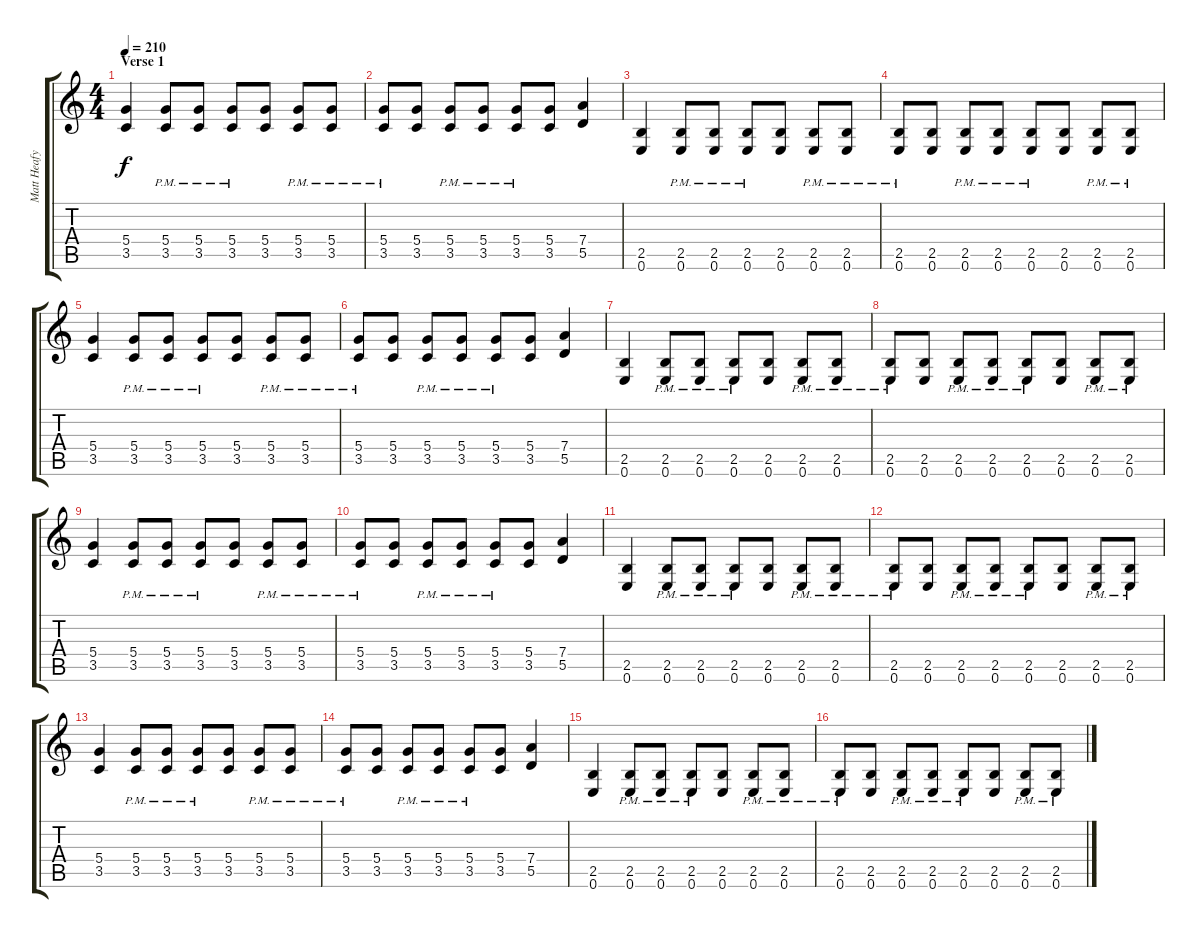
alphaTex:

\track ("Matt Heafy" "Matt Heafy") {instrument distortionguitar}
\staff {score tabs}
\tuning (E4 B3 G3 D3 A2 E2) {hide}
\ts (4 4)
\section ("" "Verse 1")
\tempo 210
\clef g2
\ks c
(5.4 3.5).4{dy f} (5.4{pm} 3.5{pm}).8 (5.4{pm} 3.5{pm}).8 (5.4{pm} 3.5{pm}).8 (5.4 3.5).8 (5.4{pm} 3.5{pm}).8 (5.4{pm} 3.5{pm}).8 |
(5.4{pm} 3.5{pm}).8 (5.4 3.5).8 (5.4{pm} 3.5{pm}).8 (5.4{pm} 3.5{pm}).8 (5.4{pm} 3.5{pm}).8 (5.4 3.5).8 (7.4 5.5).4 |
(2.5 0.6).4 (2.5{pm} 0.6{pm}).8 (2.5{pm} 0.6{pm}).8 (2.5{pm} 0.6{pm}).8 (2.5 0.6).8 (2.5{pm} 0.6{pm}).8 (2.5{pm} 0.6{pm}).8 |
(2.5{pm} 0.6{pm}).8 (2.5 0.6).8 (2.5{pm} 0.6{pm}).8 (2.5{pm} 0.6{pm}).8 (2.5{pm} 0.6{pm}).8 (2.5 0.6).8 (2.5{pm} 0.6{pm}).8 (2.5{pm} 0.6{pm}).8 |
(5.4 3.5).4 (5.4{pm} 3.5{pm}).8 (5.4{pm} 3.5{pm}).8 (5.4{pm} 3.5{pm}).8 (5.4 3.5).8 (5.4{pm} 3.5{pm}).8 (5.4{pm} 3.5{pm}).8 |
(5.4{pm} 3.5{pm}).8 (5.4 3.5).8 (5.4{pm} 3.5{pm}).8 (5.4{pm} 3.5{pm}).8 (5.4{pm} 3.5{pm}).8 (5.4 3.5).8 (7.4 5.5).4 |
(2.5 0.6).4 (2.5{pm} 0.6{pm}).8 (2.5{pm} 0.6{pm}).8 (2.5{pm} 0.6{pm}).8 (2.5 0.6).8 (2.5{pm} 0.6{pm}).8 (2.5{pm} 0.6{pm}).8 |
(2.5{pm} 0.6{pm}).8 (2.5 0.6).8 (2.5{pm} 0.6{pm}).8 (2.5{pm} 0.6{pm}).8 (2.5{pm} 0.6{pm}).8 (2.5 0.6).8 (2.5{pm} 0.6{pm}).8 (2.5{pm} 0.6{pm}).8 |
(5.4 3.5).4 (5.4{pm} 3.5{pm}).8 (5.4{pm} 3.5{pm}).8 (5.4{pm} 3.5{pm}).8 (5.4 3.5).8 (5.4{pm} 3.5{pm}).8 (5.4{pm} 3.5{pm}).8 |
(5.4{pm} 3.5{pm}).8 (5.4 3.5).8 (5.4{pm} 3.5{pm}).8 (5.4{pm} 3.5{pm}).8 (5.4{pm} 3.5{pm}).8 (5.4 3.5).8 (7.4 5.5).4 |
(2.5 0.6).4 (2.5{pm} 0.6{pm}).8 (2.5{pm} 0.6{pm}).8 (2.5{pm} 0.6{pm}).8 (2.5 0.6).8 (2.5{pm} 0.6{pm}).8 (2.5{pm} 0.6{pm}).8 |
(2.5{pm} 0.6{pm}).8 (2.5 0.6).8 (2.5{pm} 0.6{pm}).8 (2.5{pm} 0.6{pm}).8 (2.5{pm} 0.6{pm}).8 (2.5 0.6).8 (2.5{pm} 0.6{pm}).8 (2.5{pm} 0.6{pm}).8 |
(5.4 3.5).4 (5.4{pm} 3.5{pm}).8 (5.4{pm} 3.5{pm}).8 (5.4{pm} 3.5{pm}).8 (5.4 3.5).8 (5.4{pm} 3.5{pm}).8 (5.4{pm} 3.5{pm}).8 |
(5.4{pm} 3.5{pm}).8 (5.4 3.5).8 (5.4{pm} 3.5{pm}).8 (5.4{pm} 3.5{pm}).8 (5.4{pm} 3.5{pm}).8 (5.4 3.5).8 (7.4 5.5).4 |
(2.5 0.6).4 (2.5{pm} 0.6{pm}).8 (2.5{pm} 0.6{pm}).8 (2.5{pm} 0.6{pm}).8 (2.5 0.6).8 (2.5{pm} 0.6{pm}).8 (2.5{pm} 0.6{pm}).8 |
(2.5{pm} 0.6{pm}).8 (2.5 0.6).8 (2.5{pm} 0.6{pm}).8 (2.5{pm} 0.6{pm}).8 (2.5{pm} 0.6{pm}).8 (2.5 0.6).8 (2.5{pm} 0.6{pm}).8 (2.5{pm} 0.6{pm}).8
